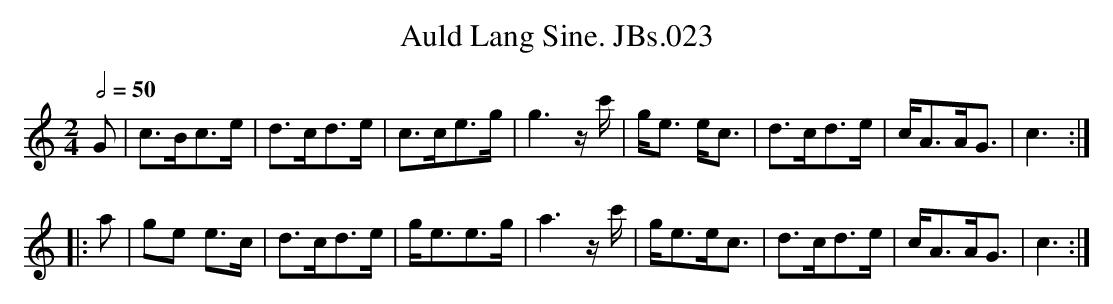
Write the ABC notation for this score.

X:1
T:Auld Lang Sine. JBs.023
L:1/8
M:2/4
Q:1/2=50
K:C
G|c>Bc>e|d>cd>e|c>ce>g|g3z/c'/|g<e e<c|d>cd>e|c<AA<G|c3:|!
|:a|ge e>c|d>cd>e|g<ee>g|a3z/c'/|g<ee<c|d>cd>e|c<AA<G|c3:|
